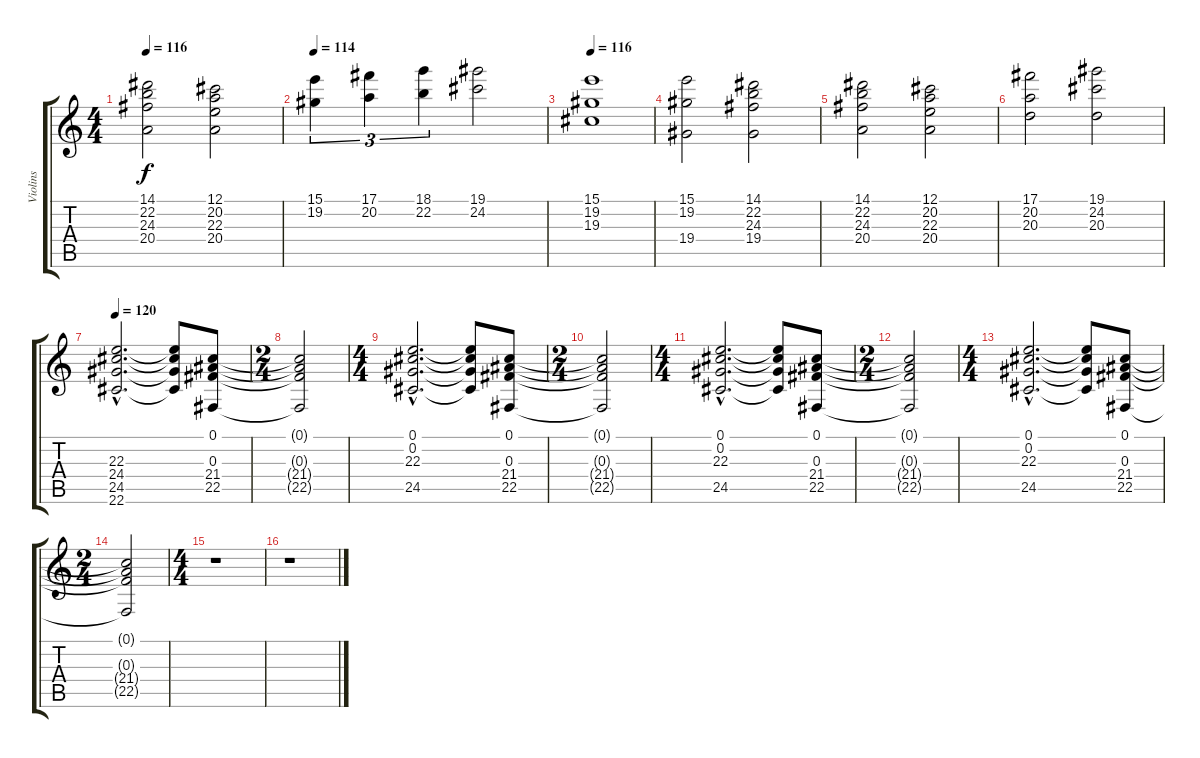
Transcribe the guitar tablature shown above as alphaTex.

\track ("Violins" "Violins") {instrument stringensemble1}
\staff {score tabs}
\tuning (Db5 Db4 Gb3 Db3 Ab2 Eb2) {hide}
\ts (4 4)
\tempo 116
\clef g2
\ks c
(14.1 22.2 24.3 20.4).2{dy f} (12.1 20.2 22.3 20.4).2 |
\tempo 114
(15.1 19.2).4{tu (3 2)} (17.1 20.2).4{tu (3 2)} (18.1 22.2).4{tu (3 2)} (19.1 24.2).2 |
\tempo 116
(15.1 19.2 19.3).1 |
(15.1 19.2 19.4).2 (14.1 22.2 24.3 19.4).2 |
(14.1 22.2 24.3 20.4).2 (12.1 20.2 22.3 20.4).2 |
(17.1 20.2 20.3).2 (19.1 24.2 20.3).2 |
\tempo 120
(22.3{hac} 24.4{hac} 24.5{hac} 22.6{hac}).2{d} (22.3{t} 24.4{t} 24.5{t} 22.6{t}).8 (0.1 0.3 21.4 22.5).8 |
\ts (2 4)
(0.1{t} 0.3{t} 21.4{t} 22.5{t}).2 |
\ts (4 4)
(0.1{hac} 0.2{hac} 22.3{hac} 24.5{hac}).2{d} (0.1{t} 0.2{t} 22.3{t} 24.5{t}).8 (0.1 0.3 21.4 22.5).8 |
\ts (2 4)
(0.1{t} 0.3{t} 21.4{t} 22.5{t}).2 |
\ts (4 4)
(0.1{hac} 0.2{hac} 22.3{hac} 24.5{hac}).2{d} (0.1{t} 0.2{t} 22.3{t} 24.5{t}).8 (0.1 0.3 21.4 22.5).8 |
\ts (2 4)
(0.1{t} 0.3{t} 21.4{t} 22.5{t}).2 |
\ts (4 4)
(0.1{hac} 0.2{hac} 22.3{hac} 24.5{hac}).2{d} (0.1{t} 0.2{t} 22.3{t} 24.5{t}).8 (0.1 0.3 21.4 22.5).8 |
\ts (2 4)
(0.1{t} 0.3{t} 21.4{t} 22.5{t}).2 |
\ts (4 4)
r.1 |
r.1
